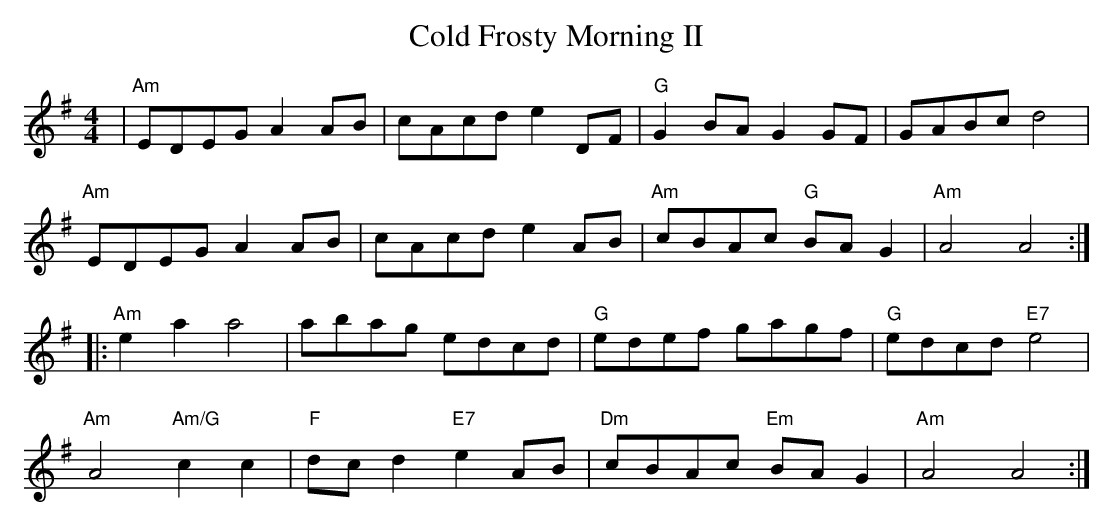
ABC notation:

X:1
T: Cold Frosty Morning II
M: 4/4
L: 1/8
K: Ador
|"Am"EDEG A2 AB|cAcd e2 DF|"G"G2BAG2GF|GABcd4|
"Am"EDEGA2AB|cAcde2AB|"Am"cBAc "G"BAG2|"Am"A4A4 :|
|:"Am"e2a2a4|abag edcd|"G"edef gagf|"G"edcd"E7"e4 |
"Am"A4"Am/G"c2c2|"F"dcd2"E7"e2AB|"Dm"cBAc "Em"BAG2|"Am"A4A4:|
